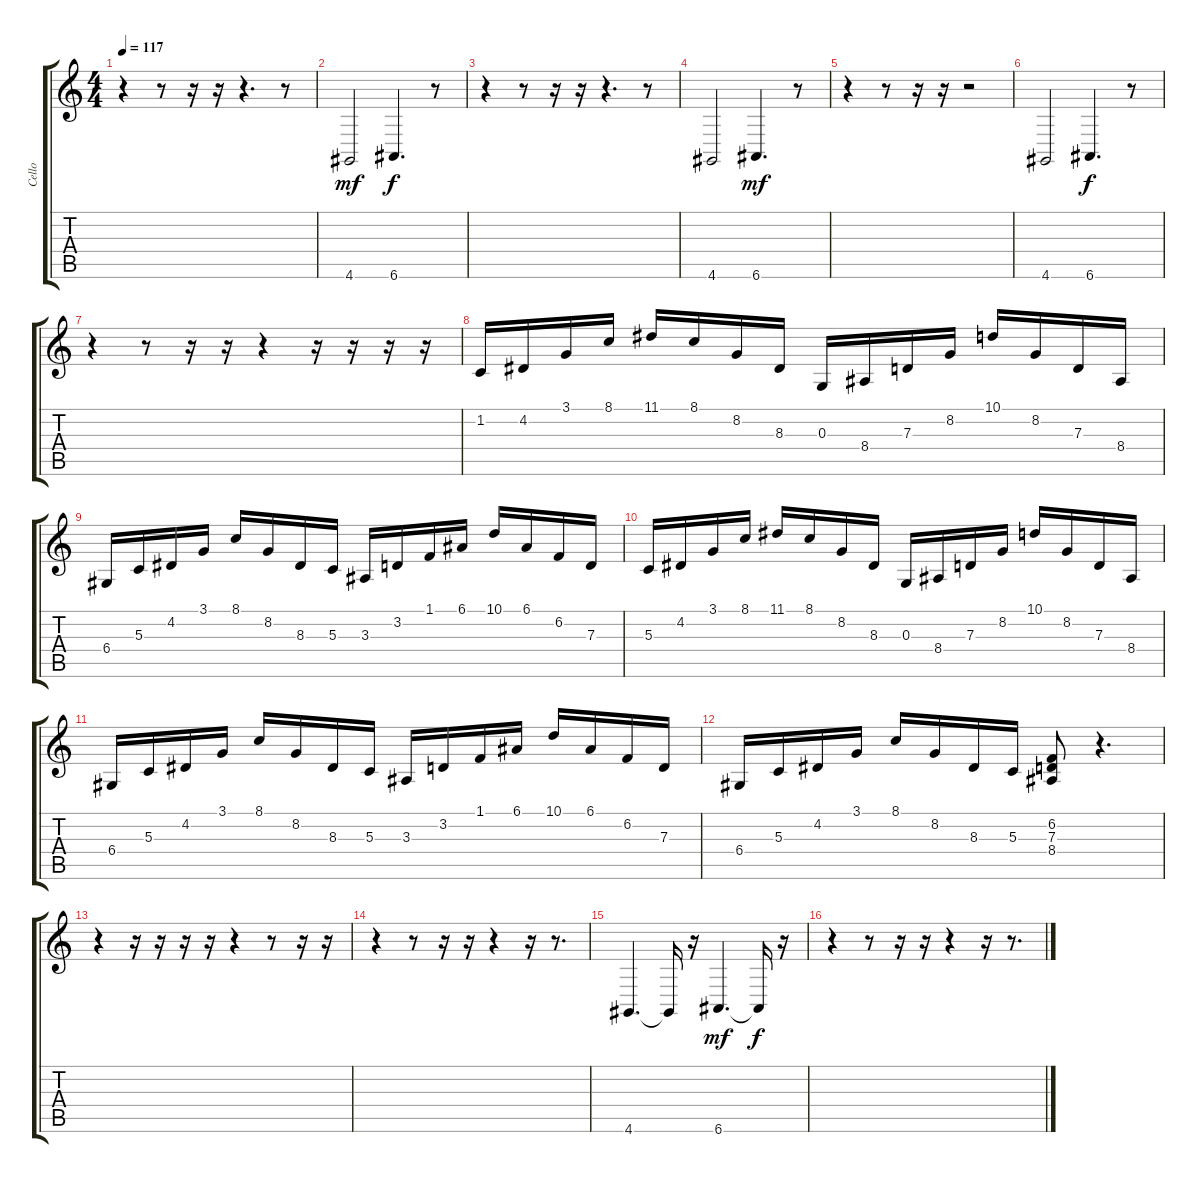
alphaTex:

\track ("Cello" "Cello") {instrument stringensemble1}
\staff {score tabs}
\tuning (E4 B3 G3 D3 A2 E2) {hide}
\ts (4 4)
\tempo 117
\clef g2
\ks c
r.4{dy f} r.8 r.16 r.16 r.4{d} r.8 |
4.6.2{dy mf} 6.6.4{d dy f} r.8 |
r.4 r.8 r.16 r.16 r.4{d} r.8 |
4.6.2 6.6.4{d dy mf} r.8 |
r.4 r.8 r.16 r.16 r.2 |
4.6.2 6.6.4{d dy f} r.8 |
r.4 r.8 r.16 r.16 r.4 r.16 r.16 r.16 r.16 |
1.2.16{volume 9 balance 1} 4.2.16{balance 3} 3.1.16{balance 8} 8.1.16{balance 10} 11.1.16{balance 15} 8.1.16{balance 12} 8.2.16{balance 10} 8.3.16{balance 7} 0.3.16{balance 2} 8.4.16{balance 3} 7.3.16{balance 7} 8.2.16{balance 10} 10.1.16{balance 15} 8.2.16{balance 13} 7.3.16{balance 11} 8.4.16{balance 6} |
6.4.16{balance 2} 5.3.16{balance 3} 4.2.16{balance 7} 3.1.16{balance 10} 8.1.16{balance 15} 8.2.16{balance 12} 8.3.16{balance 8} 5.3.16{balance 4} 3.3.16{balance 2} 3.2.16{balance 4} 1.1.16{balance 6} 6.1.16{balance 10} 10.1.16{volume 10 balance 14} 6.1.16{volume 10 balance 10} 6.2.16{volume 10 balance 6} 7.3.16{volume 11 balance 3} |
5.3.16{volume 11 balance 1} 4.2.16{balance 3} 3.1.16{balance 8} 8.1.16{balance 10} 11.1.16{balance 15} 8.1.16{balance 13} 8.2.16{balance 8} 8.3.16{balance 4} 0.3.16{balance 1} 8.4.16{balance 3} 7.3.16{balance 5} 8.2.16{balance 10} 10.1.16{balance 15} 8.2.16{balance 10} 7.3.16{balance 6} 8.4.16{balance 4} |
6.4.16{balance 1} 5.3.16{balance 4} 4.2.16{balance 8} 3.1.16{balance 10} 8.1.16{balance 14} 8.2.16{balance 12} 8.3.16{balance 8} 5.3.16{balance 3} 3.3.16{balance 1} 3.2.16{balance 4} 1.1.16{balance 8} 6.1.16{balance 10} 10.1.16{balance 14} 6.1.16{balance 10} 6.2.16{balance 8} 7.3.16{balance 4} |
6.4.16{balance 1} 5.3.16{balance 4} 4.2.16{balance 8} 3.1.16{balance 10} 8.1.16{balance 14} 8.2.16{balance 12} 8.3.16{balance 8} 5.3.16{balance 4} (6.2 7.3 8.4).8{balance 8} r.4{d} |
r.4 r.16 r.16 r.16{volume 10} r.16 r.4 r.8 r.16 r.16 |
r.4 r.8 r.16 r.16 r.4 r.16 r.8{d} |
4.6.4{d} 4.6{t}.16 r.16 6.6.4{d dy mf} 6.6{t}.16{dy f} r.16 |
r.4 r.8 r.16 r.16 r.4 r.16 r.8{d}
